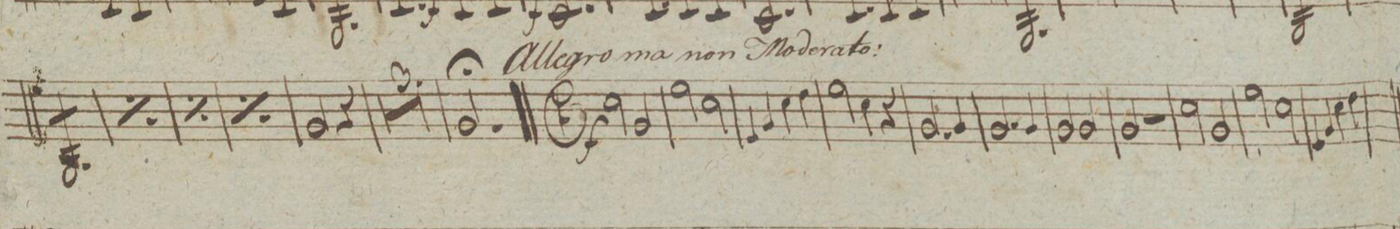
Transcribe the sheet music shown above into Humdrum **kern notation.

**kern	**dynam
*I"Corno 2do in C:	*
*clefG2	*
*k[]	*
*met(c|)	*
*M3/4	*
*tremolo	*
8G/L	.
8G/	.
8G/	.
8G/	.
8G/	.
8G/J	.
=110	=110
*rep	*
8G/L	.
8G/	.
8G/	.
8G/	.
8G/	.
8G/J	.
*Xrep	*
=111	=111
*rep	*
8G/L	.
8G/	.
8G/	.
8G/	.
8G/	.
8G/J	.
*Xrep	*
=112	=112
*rep	*
8G/L	.
8G/	.
8G/	.
8G/	.
8G/	.
8G/J	.
*Xrep	*
*Xtremolo	*
=113	=113
2g/	.
4r	.
=114	=114
2.r	.
=115	=115
2.r	.
=116	=116
2.r	.
=117	=117
2.g;/	.
=118||	=118||
*k[]	*
*M4/4	*
*met(c|)	*
2cc\	f
2g/	.
=119	=119
2ee\	.
2cc\	.
=120	=120
4e/	.
4g/	.
4cc\	.
4dd\	.
=121	=121
2ee\	.
4cc\	.
4r	.
=122	=122
2.g/	.
4g/	.
=123	=123
2.g/	.
4g/	.
=124	=124
2g/	.
2g/	.
=125	=125
2g/	.
2r	.
=126	=126
2cc\	.
2g/	.
=127	=127
2ee\	.
2cc\	.
=128	=128
4e/	.
4g/	.
4cc\	.
4dd\	.
=129	=129
*-	*-
